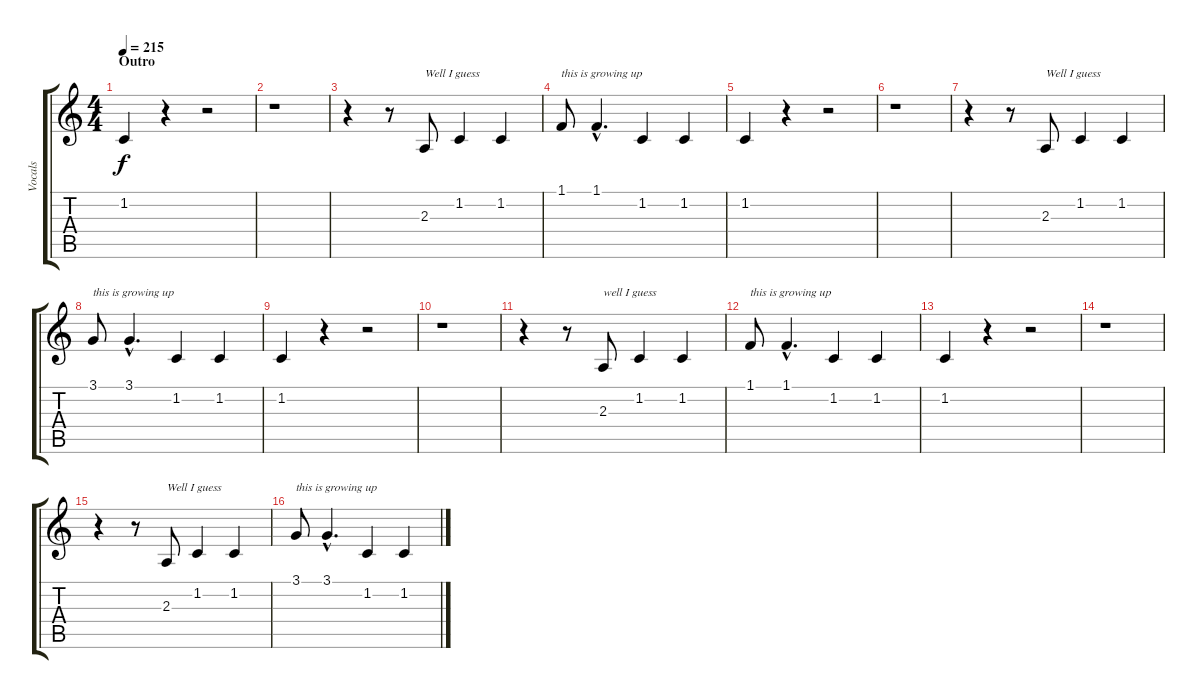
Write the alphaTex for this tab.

\track ("Vocals" "Vocals") {instrument lead6voice}
\staff {score tabs}
\tuning (E4 B3 G3 D3 A2 E2) {hide}
\ts (4 4)
\section ("" "Outro")
\tempo 215
\clef g2
\ks c
1.2.4{dy f} r.4 r.2 |
r.1 |
r.4 r.8 2.3.8{txt "Well I guess"} 1.2.4 1.2.4 |
1.1.8{txt "this is growing up"} 1.1{hac}.4{d} 1.2.4 1.2.4 |
1.2.4 r.4 r.2 |
r.1 |
r.4 r.8 2.3.8{txt "Well I guess"} 1.2.4 1.2.4 |
3.1.8{txt "this is growing up"} 3.1{hac}.4{d} 1.2.4 1.2.4 |
1.2.4 r.4 r.2 |
r.1 |
r.4 r.8 2.3.8{txt "well I guess"} 1.2.4 1.2.4 |
1.1.8{txt "this is growing up"} 1.1{hac}.4{d} 1.2.4 1.2.4 |
1.2.4 r.4 r.2 |
r.1 |
r.4 r.8 2.3.8{txt "Well I guess"} 1.2.4 1.2.4 |
3.1.8{txt "this is growing up"} 3.1{hac}.4{d} 1.2.4 1.2.4
